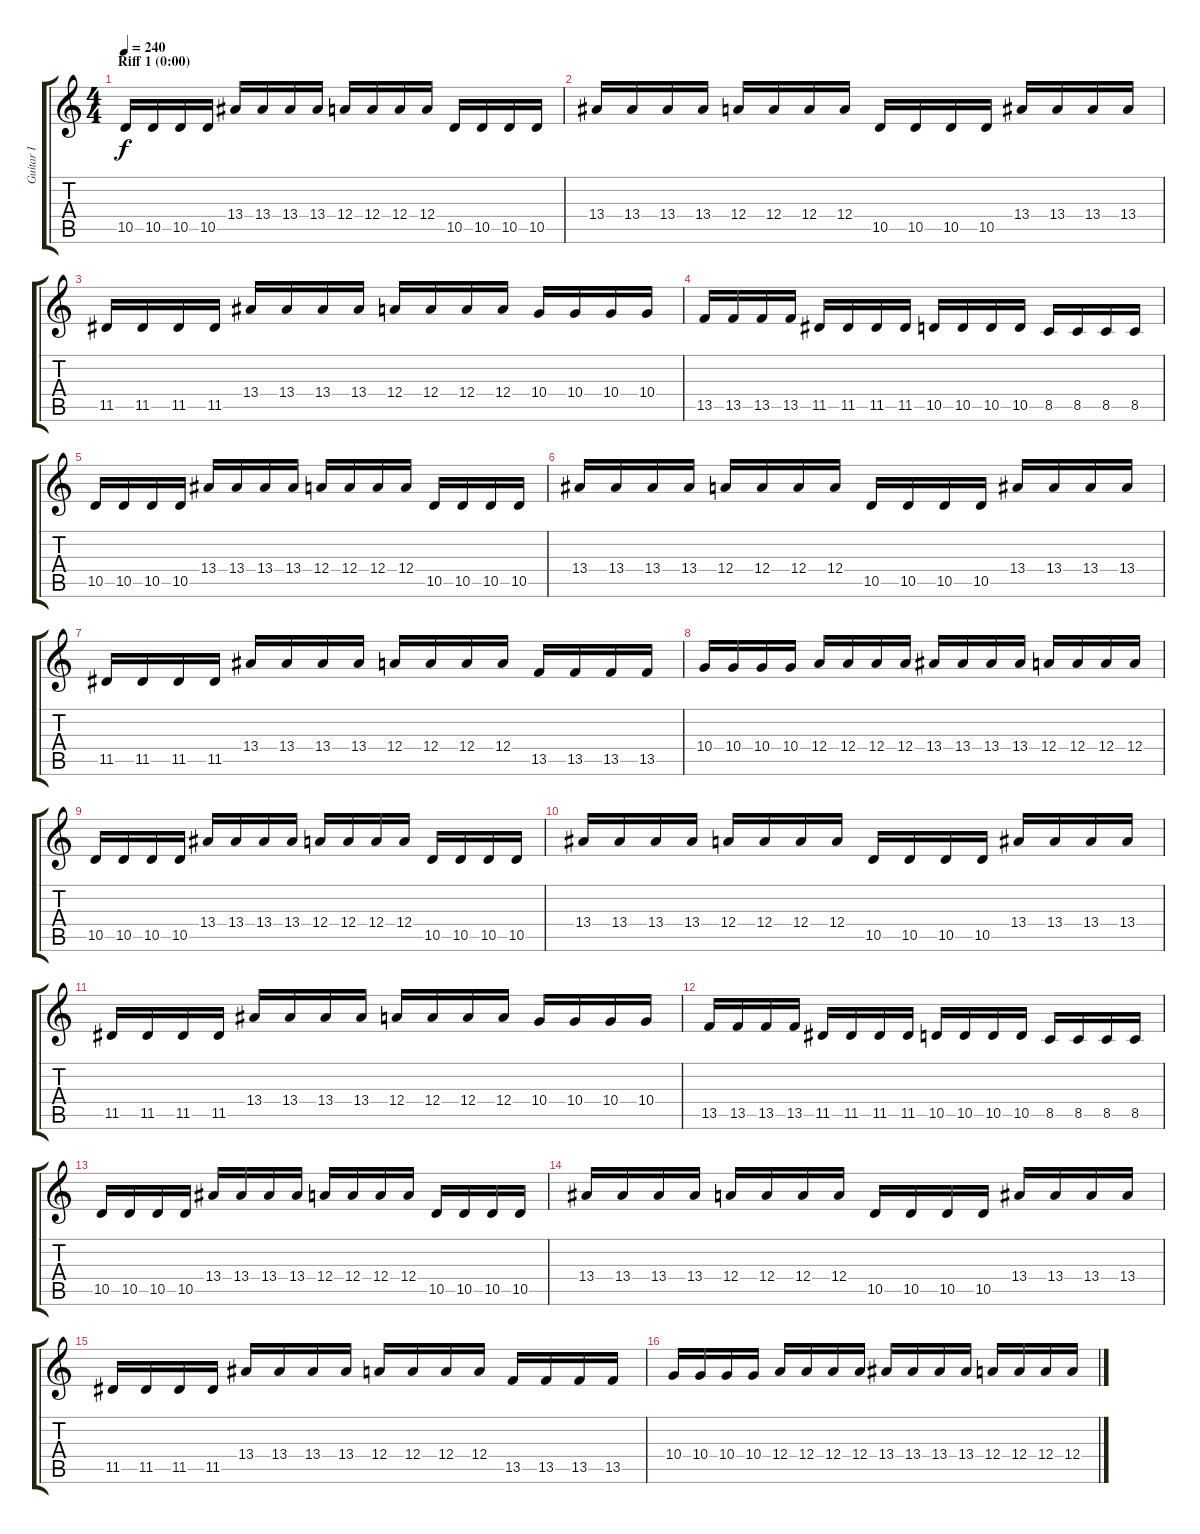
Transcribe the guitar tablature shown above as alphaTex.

\track ("Guitar I" "Guitar I") {instrument distortionguitar}
\staff {score tabs}
\tuning (B3 Gb3 D3 A2 E2 B1) {hide}
\ts (4 4)
\section ("" "Riff 1 (0:00)")
\tempo 240
\clef g2
\ks c
10.5.16{dy f instrument distortionguitar} 10.5.16 10.5.16 10.5.16 13.4.16 13.4.16 13.4.16 13.4.16 12.4.16 12.4.16 12.4.16 12.4.16 10.5.16 10.5.16 10.5.16 10.5.16 |
13.4.16 13.4.16 13.4.16 13.4.16 12.4.16 12.4.16 12.4.16 12.4.16 10.5.16 10.5.16 10.5.16 10.5.16 13.4.16 13.4.16 13.4.16 13.4.16 |
11.5.16 11.5.16 11.5.16 11.5.16 13.4.16 13.4.16 13.4.16 13.4.16 12.4.16 12.4.16 12.4.16 12.4.16 10.4.16 10.4.16 10.4.16 10.4.16 |
13.5.16 13.5.16 13.5.16 13.5.16 11.5.16 11.5.16 11.5.16 11.5.16 10.5.16 10.5.16 10.5.16 10.5.16 8.5.16 8.5.16 8.5.16 8.5.16 |
10.5.16 10.5.16 10.5.16 10.5.16 13.4.16 13.4.16 13.4.16 13.4.16 12.4.16 12.4.16 12.4.16 12.4.16 10.5.16 10.5.16 10.5.16 10.5.16 |
13.4.16 13.4.16 13.4.16 13.4.16 12.4.16 12.4.16 12.4.16 12.4.16 10.5.16 10.5.16 10.5.16 10.5.16 13.4.16 13.4.16 13.4.16 13.4.16 |
11.5.16 11.5.16 11.5.16 11.5.16 13.4.16 13.4.16 13.4.16 13.4.16 12.4.16 12.4.16 12.4.16 12.4.16 13.5.16 13.5.16 13.5.16 13.5.16 |
10.4.16 10.4.16 10.4.16 10.4.16 12.4.16 12.4.16 12.4.16 12.4.16 13.4.16 13.4.16 13.4.16 13.4.16 12.4.16 12.4.16 12.4.16 12.4.16 |
10.5.16 10.5.16 10.5.16 10.5.16 13.4.16 13.4.16 13.4.16 13.4.16 12.4.16 12.4.16 12.4.16 12.4.16 10.5.16 10.5.16 10.5.16 10.5.16 |
13.4.16 13.4.16 13.4.16 13.4.16 12.4.16 12.4.16 12.4.16 12.4.16 10.5.16 10.5.16 10.5.16 10.5.16 13.4.16 13.4.16 13.4.16 13.4.16 |
11.5.16 11.5.16 11.5.16 11.5.16 13.4.16 13.4.16 13.4.16 13.4.16 12.4.16 12.4.16 12.4.16 12.4.16 10.4.16 10.4.16 10.4.16 10.4.16 |
13.5.16 13.5.16 13.5.16 13.5.16 11.5.16 11.5.16 11.5.16 11.5.16 10.5.16 10.5.16 10.5.16 10.5.16 8.5.16 8.5.16 8.5.16 8.5.16 |
10.5.16 10.5.16 10.5.16 10.5.16 13.4.16 13.4.16 13.4.16 13.4.16 12.4.16 12.4.16 12.4.16 12.4.16 10.5.16 10.5.16 10.5.16 10.5.16 |
13.4.16 13.4.16 13.4.16 13.4.16 12.4.16 12.4.16 12.4.16 12.4.16 10.5.16 10.5.16 10.5.16 10.5.16 13.4.16 13.4.16 13.4.16 13.4.16 |
11.5.16 11.5.16 11.5.16 11.5.16 13.4.16 13.4.16 13.4.16 13.4.16 12.4.16 12.4.16 12.4.16 12.4.16 13.5.16 13.5.16 13.5.16 13.5.16 |
10.4.16 10.4.16 10.4.16 10.4.16 12.4.16 12.4.16 12.4.16 12.4.16 13.4.16 13.4.16 13.4.16 13.4.16 12.4.16 12.4.16 12.4.16 12.4.16
